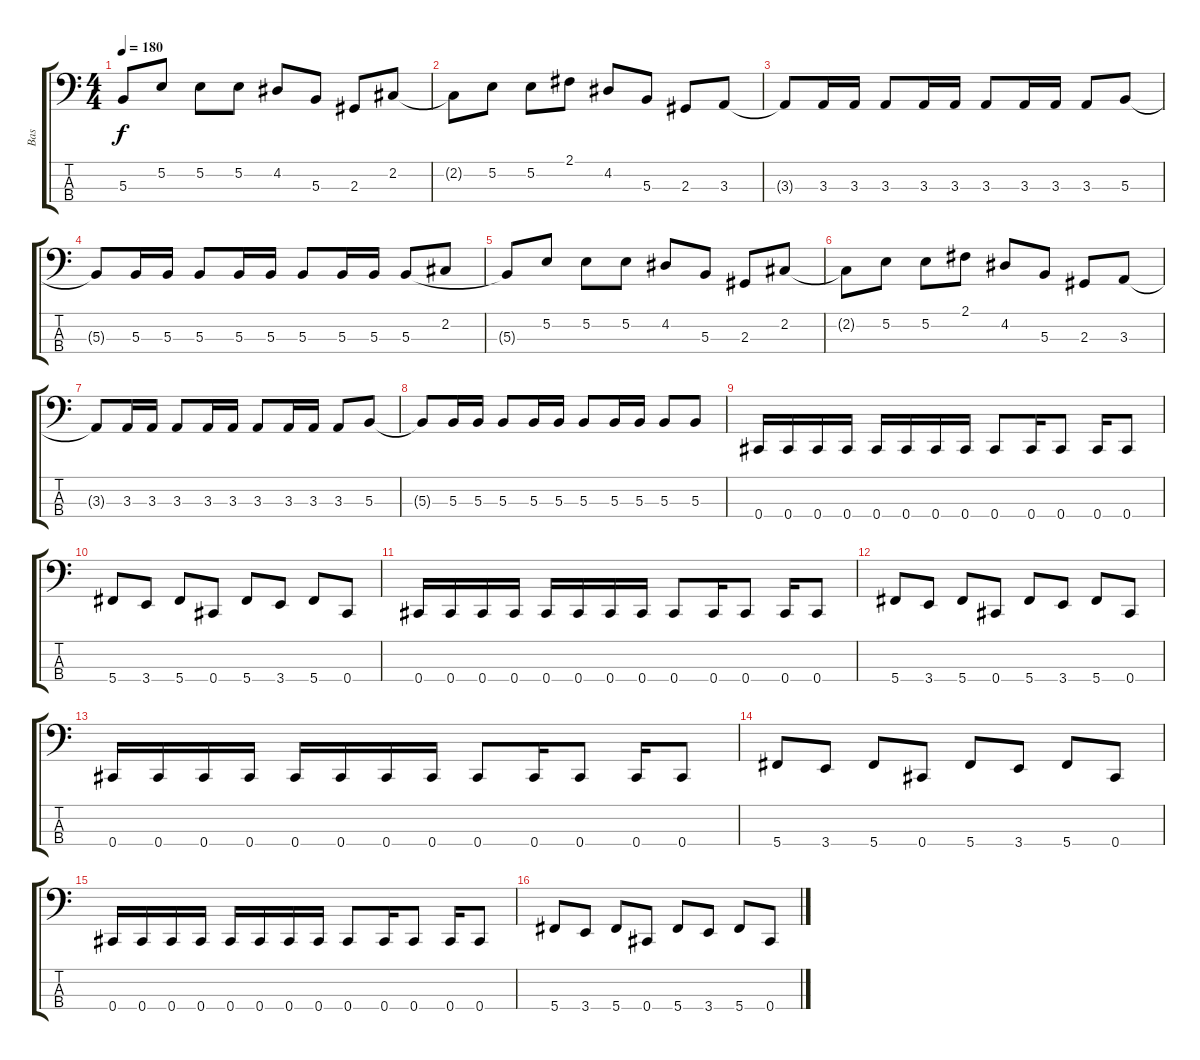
\track ("Bas" "Bas") {instrument electricbasspick}
\staff {score tabs}
\tuning (E2 B1 Gb1 Db1) {hide}
\ts (4 4)
\tempo 180
\clef f4
\ks c
5.3{t}.8{dy f} 5.2.8 5.2.8 5.2.8 4.2.8 5.3.8 2.3.8 2.2.8 |
2.2{t}.8 5.2.8 5.2.8 2.1.8 4.2.8 5.3.8 2.3.8 3.3.8 |
3.3{t}.8 3.3.16 3.3.16 3.3.8 3.3.16 3.3.16 3.3.8 3.3.16 3.3.16 3.3.8 5.3.8 |
5.3{t}.8 5.3.16 5.3.16 5.3.8 5.3.16 5.3.16 5.3.8 5.3.16 5.3.16 5.3.8 2.2.8 |
5.3{t}.8 5.2.8 5.2.8 5.2.8 4.2.8 5.3.8 2.3.8 2.2.8 |
2.2{t}.8 5.2.8 5.2.8 2.1.8 4.2.8 5.3.8 2.3.8 3.3.8 |
3.3{t}.8 3.3.16 3.3.16 3.3.8 3.3.16 3.3.16 3.3.8 3.3.16 3.3.16 3.3.8 5.3.8 |
5.3{t}.8 5.3.16 5.3.16 5.3.8 5.3.16 5.3.16 5.3.8 5.3.16 5.3.16 5.3.8 5.3.8 |
0.4.16 0.4.16 0.4.16 0.4.16 0.4.16 0.4.16 0.4.16 0.4.16 0.4.8 0.4.16 0.4.8 0.4.16 0.4.8 |
5.4.8 3.4.8 5.4.8 0.4.8 5.4.8 3.4.8 5.4.8 0.4.8 |
0.4.16 0.4.16 0.4.16 0.4.16 0.4.16 0.4.16 0.4.16 0.4.16 0.4.8 0.4.16 0.4.8 0.4.16 0.4.8 |
5.4.8 3.4.8 5.4.8 0.4.8 5.4.8 3.4.8 5.4.8 0.4.8 |
0.4.16 0.4.16 0.4.16 0.4.16 0.4.16 0.4.16 0.4.16 0.4.16 0.4.8 0.4.16 0.4.8 0.4.16 0.4.8 |
5.4.8 3.4.8 5.4.8 0.4.8 5.4.8 3.4.8 5.4.8 0.4.8 |
0.4.16 0.4.16 0.4.16 0.4.16 0.4.16 0.4.16 0.4.16 0.4.16 0.4.8 0.4.16 0.4.8 0.4.16 0.4.8 |
5.4.8 3.4.8 5.4.8 0.4.8 5.4.8 3.4.8 5.4.8 0.4.8
